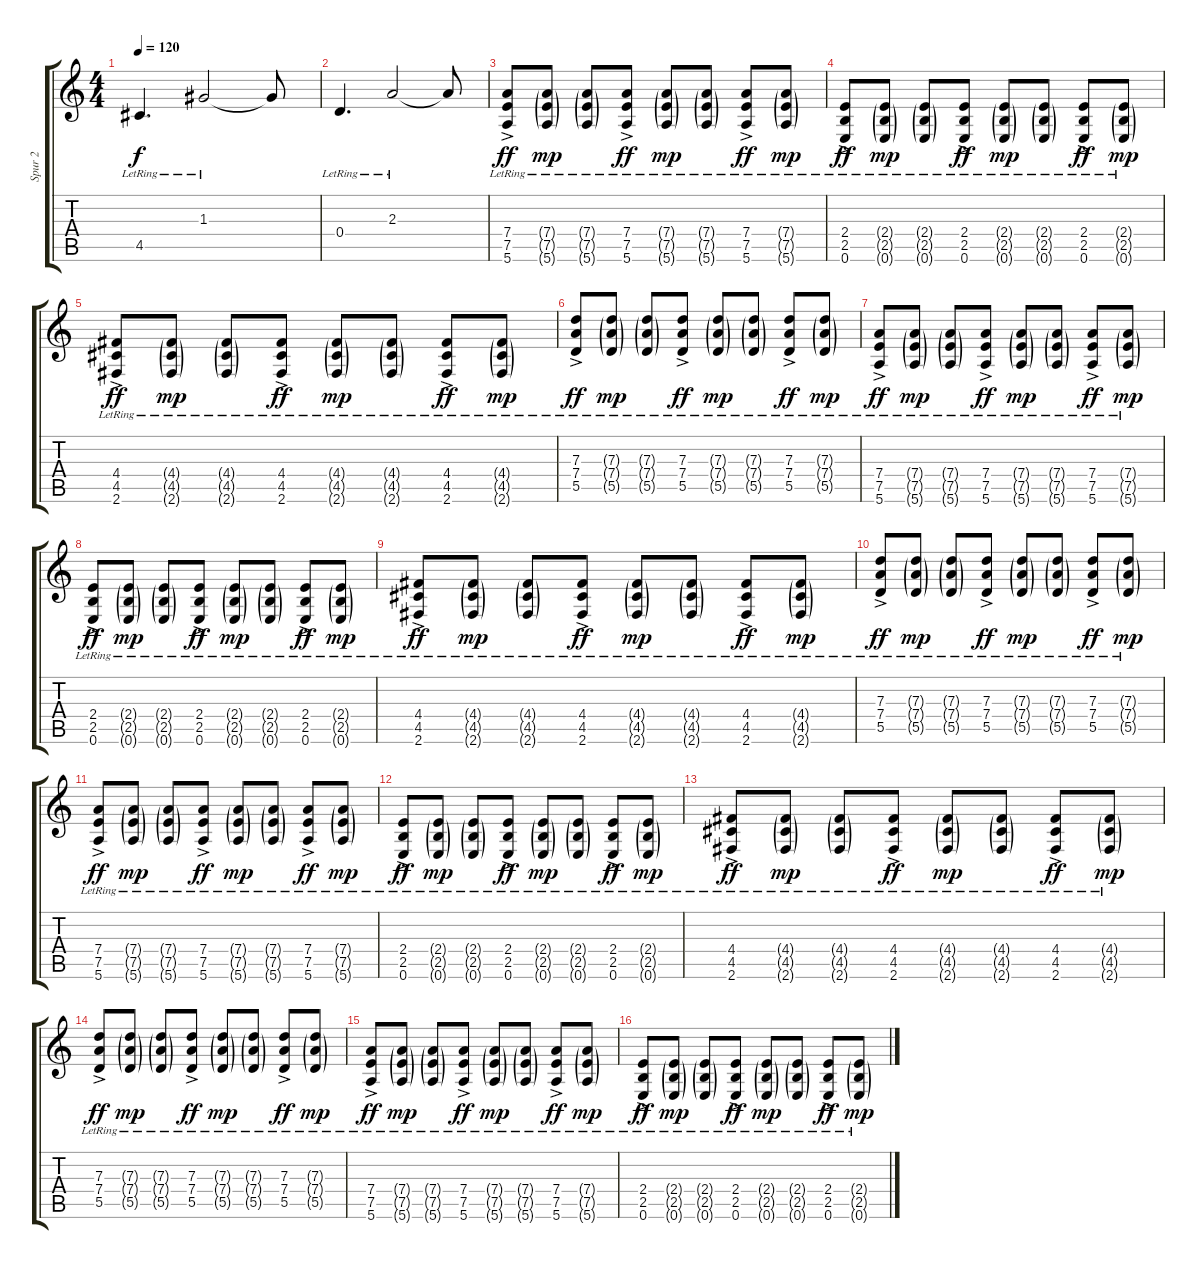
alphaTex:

\track ("Spur 2" "Spur 2") {instrument distortionguitar}
\staff {score tabs}
\tuning (E4 B3 G3 D3 A2 E2) {hide}
\ts (4 4)
\tempo 120
\clef g2
\ks c
4.5{lr}.4{d dy f} 1.3{lr}.2 1.3{t}.8 |
0.4{lr}.4{d} 2.3{lr}.2 2.3{t}.8 |
(7.4{lr} 7.5{ac lr} 5.6{ac lr}).8{dy ff instrument acousticguitarsteel} (7.4{g lr} 7.5{g} 5.6{g}).8{dy mp} (7.4{g lr} 7.5{g} 5.6{g}).8 (7.4 7.5{ac lr} 5.6{ac lr}).8{dy ff} (7.4{g lr} 7.5{g} 5.6{g}).8{dy mp} (7.4{g lr} 7.5{g} 5.6{g}).8 (7.4{ac lr} 7.5{ac lr} 5.6{ac lr}).8{dy ff} (7.4{g lr} 7.5{g} 5.6{g}).8{dy mp} |
(2.4{ac lr} 2.5{ac} 0.6{ac}).8{dy ff} (2.4{g lr} 2.5{g} 0.6{g}).8{dy mp} (2.4{g lr} 2.5{g} 0.6{g}).8 (2.4{ac lr} 2.5{ac} 0.6{ac}).8{dy ff} (2.4{g lr} 2.5{g} 0.6{g}).8{dy mp} (2.4{g lr} 2.5{g} 0.6{g}).8 (2.4{ac lr} 2.5{ac} 0.6{ac}).8{dy ff} (2.4{g lr} 2.5{g} 0.6{g}).8{dy mp} |
(4.4{ac lr} 4.5{ac lr} 2.6{ac lr}).8{dy ff} (4.4{g lr} 4.5{g} 2.6{g}).8{dy mp} (4.4{g lr} 4.5{g} 2.6{g}).8 (4.4{ac} 4.5{ac lr} 2.6{ac lr}).8{dy ff} (4.4{g lr} 4.5{g} 2.6{g}).8{dy mp} (4.4{g lr} 4.5{g} 2.6{g}).8 (4.4{ac} 4.5{ac lr} 2.6{ac lr}).8{dy ff} (4.4{g lr} 4.5{g} 2.6{g}).8{dy mp} |
(7.3{ac lr} 7.4 5.5{ac lr}).8{dy ff} (7.3{g} 7.4{g lr} 5.5{g}).8{dy mp} (7.3{g} 7.4{g lr} 5.5{g}).8 (7.3{ac lr} 7.4 5.5{ac lr}).8{dy ff} (7.3{g} 7.4{g lr} 5.5{g}).8{dy mp} (7.3{g} 7.4{g lr} 5.5{g}).8 (7.3{ac lr} 7.4{ac} 5.5{ac lr}).8{dy ff} (7.3{g} 7.4{g lr} 5.5{g}).8{dy mp} |
(7.4{lr} 7.5{ac} 5.6{ac}).8{dy ff} (7.4{g lr} 7.5{g} 5.6{g}).8{dy mp} (7.4{g lr} 7.5{g} 5.6{g}).8 (7.4{lr} 7.5{ac} 5.6{ac}).8{dy ff} (7.4{g lr} 7.5{g} 5.6{g}).8{dy mp} (7.4{g lr} 7.5{g} 5.6{g}).8 (7.4{ac lr} 7.5{ac} 5.6{ac}).8{dy ff} (7.4{g lr} 7.5{g} 5.6{g}).8{dy mp} |
(2.4{ac lr} 2.5{ac} 0.6{ac}).8{dy ff} (2.4{g lr} 2.5{g} 0.6{g}).8{dy mp} (2.4{g lr} 2.5{g} 0.6{g}).8 (2.4{ac lr} 2.5{ac} 0.6{ac}).8{dy ff} (2.4{g lr} 2.5{g} 0.6{g}).8{dy mp} (2.4{g lr} 2.5{g} 0.6{g}).8 (2.4{ac lr} 2.5{ac} 0.6{ac}).8{dy ff} (2.4{g lr} 2.5{g} 0.6{g}).8{dy mp} |
(4.4{ac lr} 4.5{ac} 2.6{ac}).8{dy ff} (4.4{g lr} 4.5{g} 2.6{g}).8{dy mp} (4.4{g lr} 4.5{g} 2.6{g}).8 (4.4{ac lr} 4.5{ac} 2.6{ac}).8{dy ff} (4.4{g lr} 4.5{g} 2.6{g}).8{dy mp} (4.4{g lr} 4.5{g} 2.6{g}).8 (4.4{ac lr} 4.5{ac} 2.6{ac}).8{dy ff} (4.4{g lr} 4.5{g} 2.6{g}).8{dy mp} |
(7.3{ac} 7.4{lr} 5.5{ac}).8{dy ff} (7.3{g} 7.4{g lr} 5.5{g}).8{dy mp} (7.3{g} 7.4{g lr} 5.5{g}).8 (7.3{ac} 7.4{lr} 5.5{ac}).8{dy ff} (7.3{g} 7.4{g lr} 5.5{g}).8{dy mp} (7.3{g} 7.4{g lr} 5.5{g}).8 (7.3{ac} 7.4{ac lr} 5.5{ac}).8{dy ff} (7.3{g} 7.4{g lr} 5.5{g}).8{dy mp} |
(7.4{lr} 7.5{ac} 5.6{ac}).8{dy ff} (7.4{g lr} 7.5{g} 5.6{g}).8{dy mp} (7.4{g lr} 7.5{g} 5.6{g}).8 (7.4{lr} 7.5{ac} 5.6{ac}).8{dy ff} (7.4{g lr} 7.5{g} 5.6{g}).8{dy mp} (7.4{g lr} 7.5{g} 5.6{g}).8 (7.4{ac lr} 7.5{ac} 5.6{ac}).8{dy ff} (7.4{g lr} 7.5{g} 5.6{g}).8{dy mp} |
(2.4{ac lr} 2.5{ac} 0.6{ac}).8{dy ff} (2.4{g lr} 2.5{g} 0.6{g}).8{dy mp} (2.4{g lr} 2.5{g} 0.6{g}).8 (2.4{ac lr} 2.5{ac} 0.6{ac}).8{dy ff} (2.4{g lr} 2.5{g} 0.6{g}).8{dy mp} (2.4{g lr} 2.5{g} 0.6{g}).8 (2.4{ac lr} 2.5{ac} 0.6{ac}).8{dy ff} (2.4{g lr} 2.5{g} 0.6{g}).8{dy mp} |
(4.4{ac lr} 4.5{ac} 2.6{ac}).8{dy ff} (4.4{g lr} 4.5{g} 2.6{g}).8{dy mp} (4.4{g lr} 4.5{g} 2.6{g}).8 (4.4{ac lr} 4.5{ac} 2.6{ac}).8{dy ff} (4.4{g lr} 4.5{g} 2.6{g}).8{dy mp} (4.4{g lr} 4.5{g} 2.6{g}).8 (4.4{ac lr} 4.5{ac} 2.6{ac}).8{dy ff} (4.4{g lr} 4.5{g} 2.6{g}).8{dy mp} |
(7.3{ac} 7.4{lr} 5.5{ac}).8{dy ff} (7.3{g} 7.4{g lr} 5.5{g}).8{dy mp} (7.3{g} 7.4{g lr} 5.5{g}).8 (7.3{ac} 7.4{lr} 5.5{ac}).8{dy ff} (7.3{g} 7.4{g lr} 5.5{g}).8{dy mp} (7.3{g} 7.4{g lr} 5.5{g}).8 (7.3{ac} 7.4{ac lr} 5.5{ac}).8{dy ff} (7.3{g} 7.4{g lr} 5.5{g}).8{dy mp} |
(7.4 7.5{ac lr} 5.6{ac lr}).8{dy ff} (7.4{g lr} 7.5{g} 5.6{g}).8{dy mp} (7.4{g lr} 7.5{g} 5.6{g}).8 (7.4 7.5{ac lr} 5.6{ac lr}).8{dy ff} (7.4{g lr} 7.5{g} 5.6{g}).8{dy mp} (7.4{g lr} 7.5{g} 5.6{g}).8 (7.4{ac} 7.5{ac lr} 5.6{ac lr}).8{dy ff} (7.4{g lr} 7.5{g} 5.6{g}).8{dy mp} |
(2.4{ac lr} 2.5{ac} 0.6{ac}).8{dy ff} (2.4{g lr} 2.5{g} 0.6{g}).8{dy mp} (2.4{g lr} 2.5{g} 0.6{g}).8 (2.4{ac lr} 2.5{ac} 0.6{ac}).8{dy ff} (2.4{g lr} 2.5{g} 0.6{g}).8{dy mp} (2.4{g lr} 2.5{g} 0.6{g}).8 (2.4{ac lr} 2.5{ac} 0.6{ac}).8{dy ff} (2.4{g lr} 2.5{g} 0.6{g}).8{dy mp}
